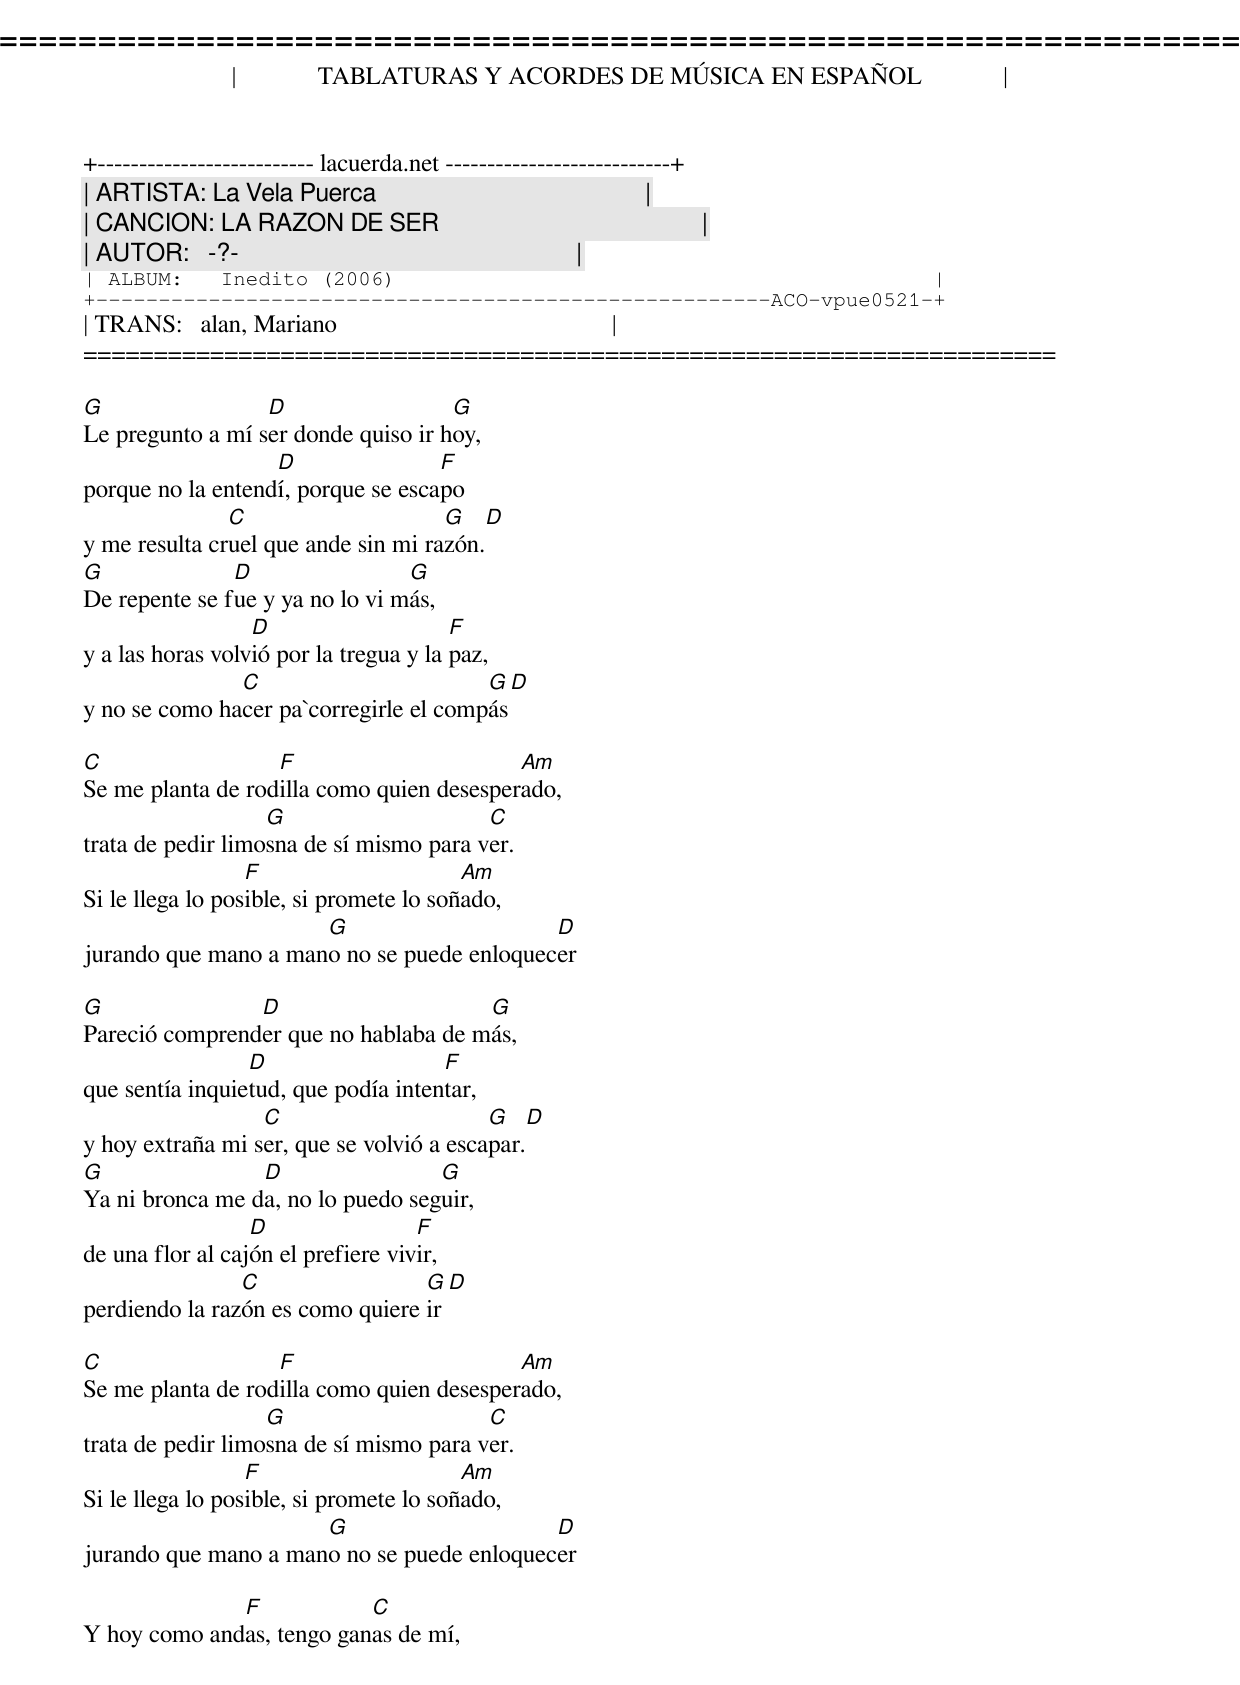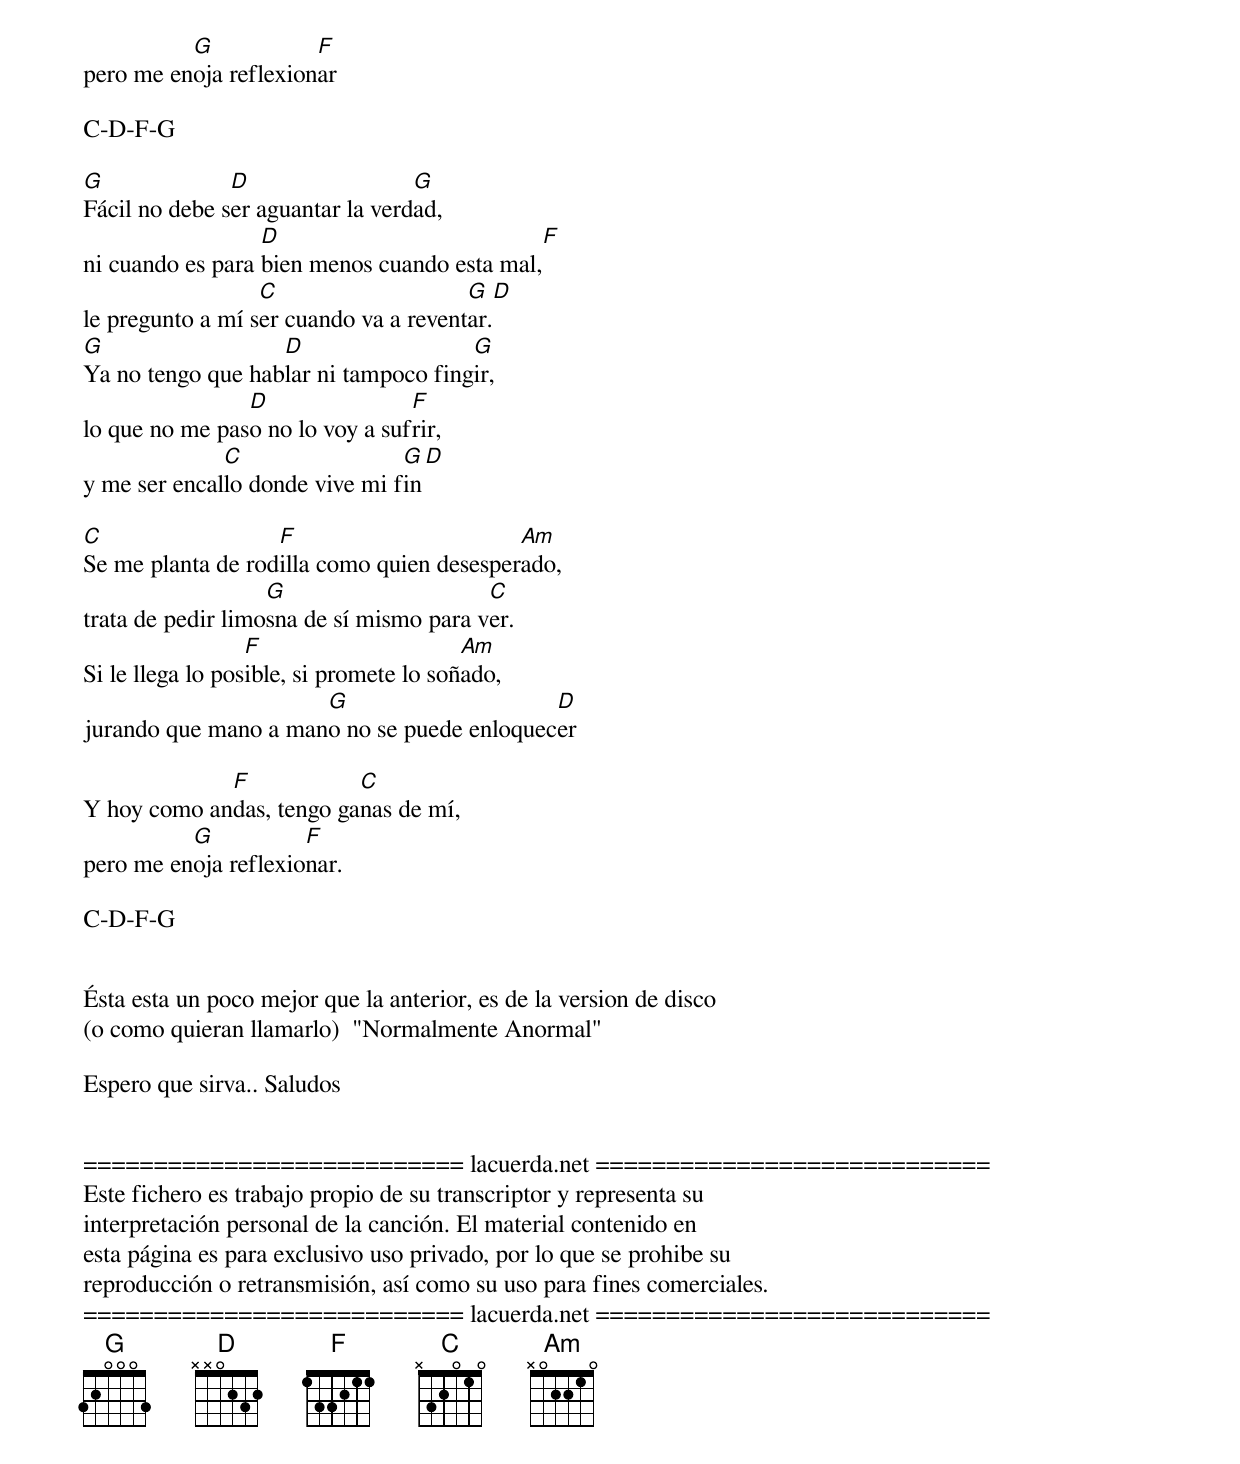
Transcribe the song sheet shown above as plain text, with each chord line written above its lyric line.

=====================================================================
|             TABLATURAS Y ACORDES DE MÚSICA EN ESPAÑOL             |
+-------------------------- lacuerda.net ---------------------------+
| ARTISTA: La Vela Puerca                                           |
| CANCION: LA RAZON DE SER                                          |
| AUTOR:   -?-                                                      |
| ALBUM:   Inedito (2006)                                           |
+------------------------------------------------------ACO-vpue0521-+
| TRANS:   alan, Mariano                                            |
=====================================================================

G                 D                  G
Le pregunto a mí ser donde quiso ir hoy,
                   D                F
porque no la entendí, porque se escapo
               C                     G     D
y me resulta cruel que ande sin mi razón.
G              D                 G
De repente se fue y ya no lo vi más,
                  D                     F
y a las horas volvió por la tregua y la paz,
               C                        G   D
y no se como hacer pa`corregirle el compás

C                  F                       Am
Se me planta de rodilla como quien desesperado,
                   G                     C
trata de pedir limosna de sí mismo para ver.
                  F                      Am
Si le llega lo posible, si promete lo soñado,
                      G                     D
jurando que mano a mano no se puede enloquecer

G               D                     G
Pareció comprender que no hablaba de más,
                 D                   F
que sentía inquietud, que podía intentar,
                  C                       G    D
y hoy extraña mi ser, que se volvió a escapar.
G                D                 G
Ya ni bronca me da, no lo puedo seguir,
                  D                 F
de una flor al cajón el prefiere vivir,
                C                 G  D
perdiendo la razón es como quiere ir

C                  F                       Am
Se me planta de rodilla como quien desesperado,
                   G                     C
trata de pedir limosna de sí mismo para ver.
                  F                      Am
Si le llega lo posible, si promete lo soñado,
                      G                     D
jurando que mano a mano no se puede enloquecer

              F            C
Y hoy como andas, tengo ganas de mí,
          G            F
pero me enoja reflexionar

C-D-F-G

G              D                  G
Fácil no debe ser aguantar la verdad,
                  D                          F
ni cuando es para bien menos cuando esta mal,
                  C                    G   D
le pregunto a mí ser cuando va a reventar.
G                  D                  G
Ya no tengo que hablar ni tampoco fingir,
                D                F
lo que no me paso no lo voy a sufrir,
              C                 G   D
y me ser encallo donde vive mi fin

C                  F                       Am
Se me planta de rodilla como quien desesperado,
                   G                     C
trata de pedir limosna de sí mismo para ver.
                  F                      Am
Si le llega lo posible, si promete lo soñado,
                      G                     D
jurando que mano a mano no se puede enloquecer

             F            C
Y hoy como andas, tengo ganas de mí,
          G           F
pero me enoja reflexionar.

C-D-F-G


Ésta esta un poco mejor que la anterior, es de la version de disco
(o como quieran llamarlo)  "Normalmente Anormal"

Espero que sirva.. Saludos


=========================== lacuerda.net ============================
Este fichero es trabajo propio de su transcriptor y representa su
interpretación personal de la canción. El material contenido en
esta página es para exclusivo uso privado, por lo que se prohibe su
reproducción o retransmisión, así como su uso para fines comerciales.
=========================== lacuerda.net ============================
